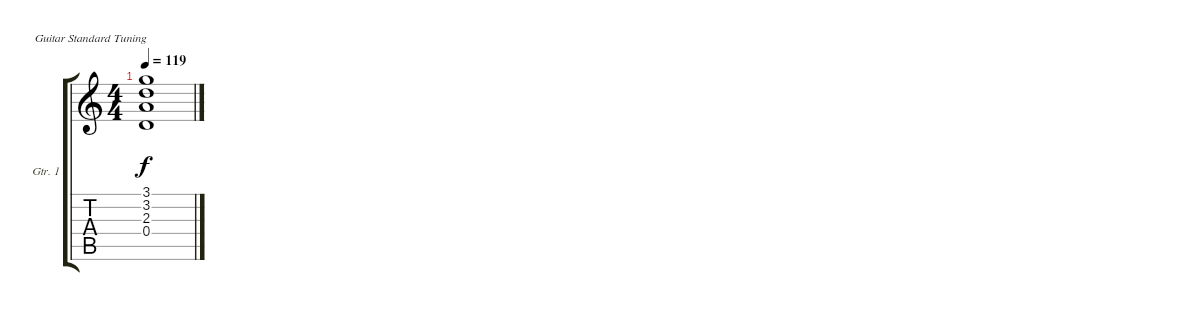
\defaultSystemsLayout 4
\bracketExtendMode groupsimilarinstruments
\firstSystemTrackNameOrientation horizontal
\otherSystemsTrackNameOrientation horizontal
\track ("Guitar 1 w/ overdrive" "Gtr. 1") {instrument overdrivenguitar}
\staff {score tabs}
\tuning (E4 B3 G3 D3 A2 E2)
\ts (4 4)
\tempo 119
\clef g2
\ks c
(0.4 2.3 3.2 3.1).1{dy f}
